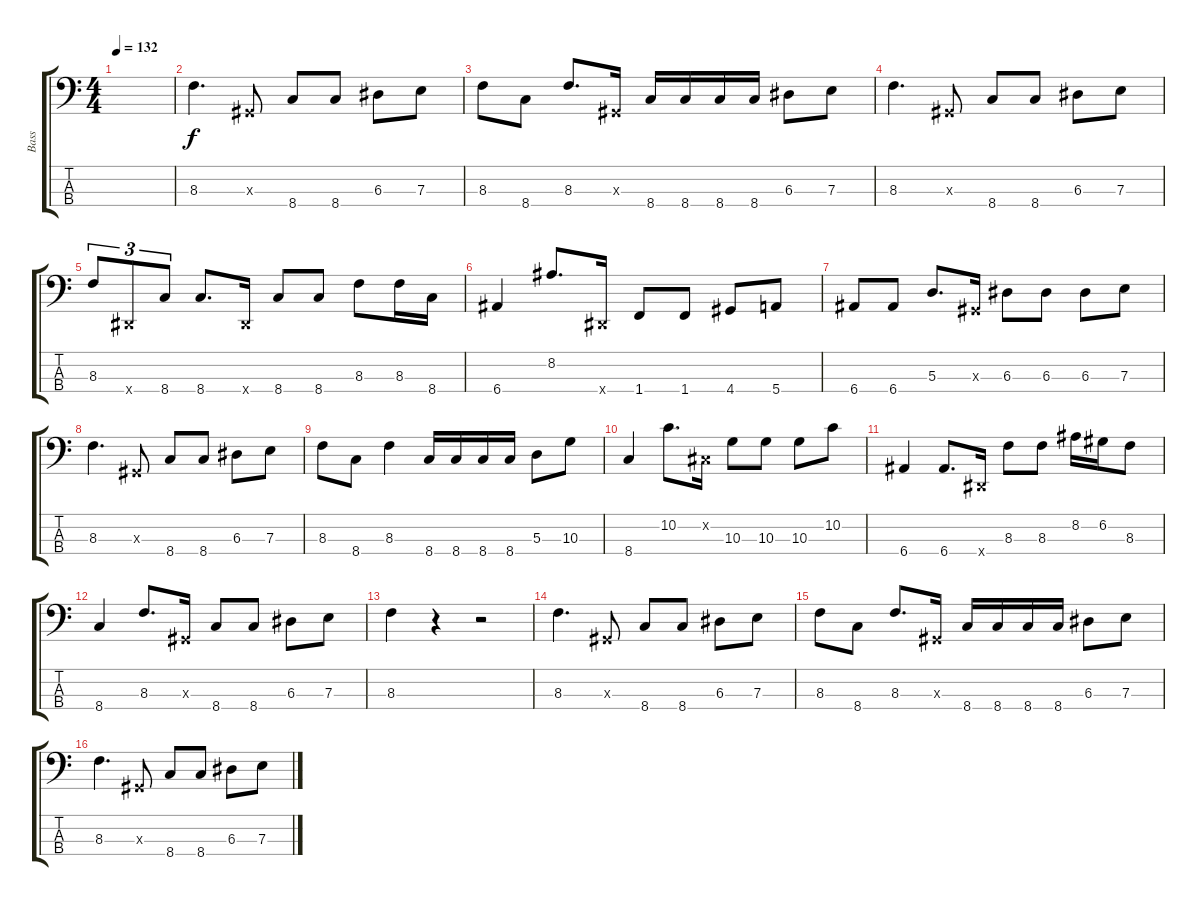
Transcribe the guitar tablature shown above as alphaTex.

\track ("Bass" "Bass") {instrument electricbassfinger}
\staff {score tabs}
\tuning (G2 D2 A1 E1) {hide}
\ts (4 4)
\tempo 132
\clef f4
\ks c
|
8.3.4{d} -1.3{x}.8 8.4.8 8.4.8 6.3.8 7.3.8 |
8.3.8 8.4.8 8.3.8{d} -1.3{x}.16 8.4.16 8.4.16 8.4.16 8.4.16 6.3.8 7.3.8 |
8.3.4{d} -1.3{x}.8 8.4.8 8.4.8 6.3.8 7.3.8 |
8.3.8{tu (3 2)} -1.4{x}.8{tu (3 2)} 8.4.8{tu (3 2)} 8.4.8{d} -1.4{x}.16 8.4.8 8.4.8 8.3.8 8.3.16 8.4.16 |
6.4.4 8.2.8{d} -1.4{x}.16 1.4.8 1.4.8 4.4.8 5.4.8 |
6.4.8 6.4.8 5.3.8{d} -1.3{x}.16 6.3.8 6.3.8 6.3.8 7.3.8 |
8.3.4{d} -1.3{x}.8 8.4.8 8.4.8 6.3.8 7.3.8 |
8.3.8 8.4.8 8.3.4 8.4.16 8.4.16 8.4.16 8.4.16 5.3.8 10.3.8 |
8.4.4 10.2.8{d} -1.2{x}.16 10.3.8 10.3.8 10.3.8 10.2.8 |
6.4.4 6.4.8{d} -1.4{x}.16 8.3.8 8.3.8 8.2.16 6.2.16 8.3.8 |
8.4.4 8.3.8{d} -1.3{x}.16 8.4.8 8.4.8 6.3.8 7.3.8 |
8.3.4 r.4 r.2 |
8.3.4{d} -1.3{x}.8 8.4.8 8.4.8 6.3.8 7.3.8 |
8.3.8 8.4.8 8.3.8{d} -1.3{x}.16 8.4.16 8.4.16 8.4.16 8.4.16 6.3.8 7.3.8 |
8.3.4{d} -1.3{x}.8 8.4.8 8.4.8 6.3.8 7.3.8
